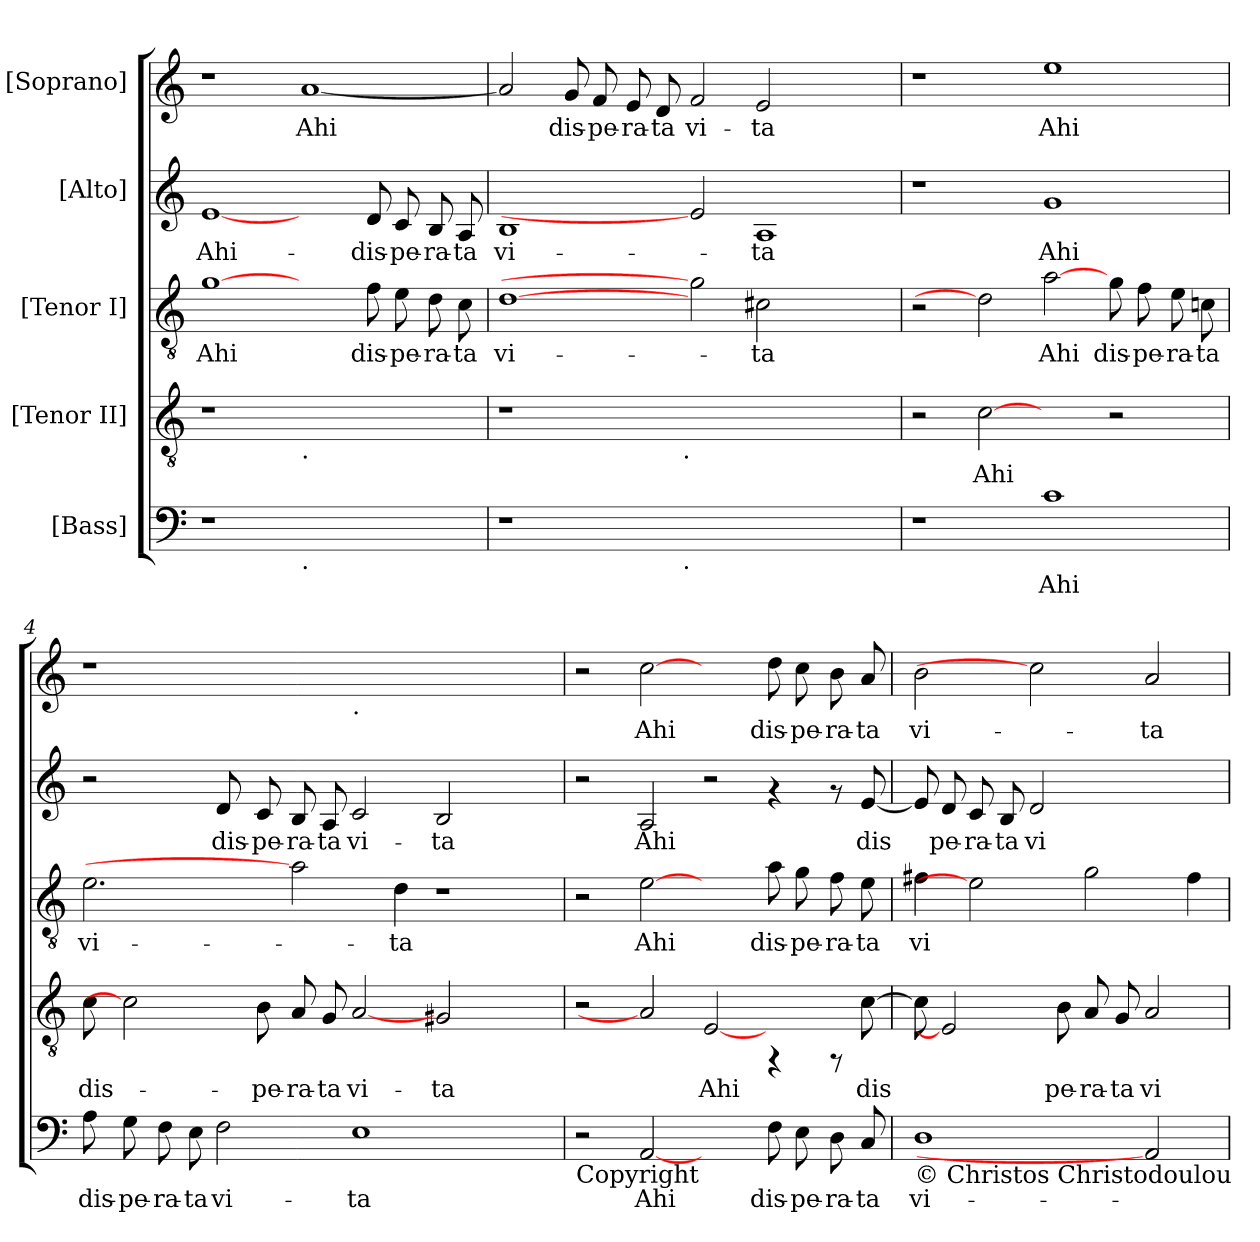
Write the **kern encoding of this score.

**kern	**text	**kern	**text	**kern	**text	**kern	**text	**kern	**text
*part5	*part5	*part4	*part4	*part3	*part3	*part2	*part2	*part1	*part1
*staff5	*staff5	*staff4	*staff4	*staff3	*staff3	*staff2	*staff2	*staff1	*staff1
*I"[Bass]	*	*I"[Tenor II]	*	*I"[Tenor I]	*	*I"[Alto]	*	*I"[Soprano]	*
!!LO:PB:g=z
*stria5	*	*stria5	*	*stria5	*	*stria5	*	*stria5	*
*clefF4	*	*clefGv2	*	*clefGv2	*	*clefG2	*	*clefG2	*
*k[]	*	*k[]	*	*k[]	*	*k[]	*	*k[]	*
*C:	*	*C:	*	*C:	*	*C:	*	*C:	*
=1	=1	=1	=1	=1	=1	=1	=1	=1	=1
!	!	!	!	!	!LO:LY:b:cj	!	!LO:LY:b:cj	!	!
1r	.	1r	.	[1g	Ahi	[1e	Ahi-	1r	.
!	!	!LO:TX:b:t=.	!	!	!	!	!	!	!
!LO:TX:b:t=.	!	!	!	!	!	!	!	!	!
!	!	!	!	!	!	!	!	!	!LO:LY:b:cj
1ryy	.	1ryy	.	2ryy	.	2ryy	.	[<1a	Ahi
!	!	!	!	!	!LO:LY:b:cj	!	!LO:LY:b:cj	!	!
.	.	.	.	8f\	dis-	8d/	-dis-	.	.
!	!	!	!	!	!LO:LY:b:cj	!	!LO:LY:b:cj	!	!
.	.	.	.	8e\	-pe-	8c/	-pe-	.	.
!	!	!	!	!	!LO:LY:b:cj	!	!LO:LY:b:cj	!	!
.	.	.	.	8d\	-ra-	8B/	-ra-	.	.
!	!	!	!	!	!LO:LY:b:cj	!	!LO:LY:b:cj	!	!
.	.	.	.	8c\	-ta	8A/	-ta	.	.
=2	=2	=2	=2	=2	=2	=2	=2	=2	=2
!	!	!	!	!	!LO:LY:b:cj	!	!LO:LY:b:cj	!	!LO:LY:b:cj
*^	*	*^	*	*	*	*	*	*	*
1r	2ryy	.	1r	2ryy	.	[1d	vi-	1B	vi-	2a/]	.
!	!	!	!	!	!	!	!	!	!	!	!LO:LY:b:cj
.	4ryy	.	.	4ryy	.	.	.	.	.	8g/	dis-
!	!	!	!	!	!	!	!	!	!	!	!LO:LY:b:cj
.	.	.	.	.	.	.	.	.	.	8f/	-pe-
!	!	!	!	!	!	!	!	!	!	!	!LO:LY:b:cj
.	8...ryy	.	.	8...ryy	.	.	.	.	.	8e/	-ra-
!	!	!	!	!	!	!	!	!	!	!	!LO:LY:b:cj
.	.	.	.	.	.	.	.	.	.	8d/	-ta
!	!	!	!	!LO:TX:b:t=.	!	!	!	!	!	!	!
!	!LO:TX:b:t=.	!	!	!	!	!	!	!	!	!	!
.	1ryy	.	.	1ryy	.	.	.	.	.	.	.
!	!	!	!	!	!	!	!	!	!	!	!LO:LY:b:cj
1.ryy	.	.	1.ryy	.	.	2g]	.	2e]	.	2f/	vi-
!	!	!	!	!	!	!	!LO:LY:b:cj	!	!LO:LY:b:cj	!	!LO:LY:b:cj
.	.	.	.	.	.	2c#X\	-ta	1A	-ta	2e/	-ta
.	2ryy	.	.	2ryy	.	.	.	.	.	.	.
.	.	.	.	.	.	2ryy	.	.	.	2ryy	.
.	64ryy	.	.	64ryy	.	.	.	.	.	.	.
*v	*v	*	*	*	*	*	*	*	*	*	*
*	*	*v	*v	*	*	*	*	*	*	*
=3	=3	=3	=3	=3	=3	=3	=3	=3	=3
1r	.	2r	.	2r	.	1r	.	1r	.
!	!	!	!LO:LY:b:cj	!	!	!	!	!	!
.	.	[2c	Ahi	2d]	.	.	.	.	.
!	!LO:LY:b:cj	!	!	!	!LO:LY:b:cj	!	!LO:LY:b:cj	!	!LO:LY:b:cj
1c	Ahi	2ryy	.	[2a	Ahi	1g	Ahi	1ee	Ahi
!	!	!	!	!	!LO:LY:b:cj	!	!	!	!
.	.	2r	.	8g\	dis-	.	.	.	.
!	!	!	!	!	!LO:LY:b:cj	!	!	!	!
.	.	.	.	8f\	-pe-	.	.	.	.
!	!	!	!	!	!LO:LY:b:cj	!	!	!	!
.	.	.	.	8e\	-ra-	.	.	.	.
!	!	!	!	!	!LO:LY:b:cj	!	!	!	!
.	.	.	.	8cn\	-ta	.	.	.	.
!!LO:PB:g=z
=4	=4	=4	=4	=4	=4	=4	=4	=4	=4
!	!LO:LY:b:cj	!	!LO:LY:b:cj	!	!LO:LY:b:cj	!	!	!	!
8A\	dis-	8c\	dis-	2.e\	vi-	2r	.	1r	.
!	!LO:LY:b:cj	!	!	!	!	!	!	!	!
8G\	-pe-	2c]	.	.	.	.	.	.	.
!	!LO:LY:b:cj	!	!	!	!	!	!	!	!
8F\	-ra-	.	.	.	.	.	.	.	.
!	!LO:LY:b:cj	!	!	!	!	!	!	!	!
8E\	-ta	.	.	.	.	.	.	.	.
!	!LO:LY:b:cj	!	!	!	!	!	!LO:LY:b:cj	!	!
2F\	vi-	.	.	.	.	8d/	dis-	.	.
!	!	!	!LO:LY:b:cj	!	!	!	!LO:LY:b:cj	!	!
.	.	8B\	-pe-	.	.	8c/	-pe-	.	.
!	!	!	!LO:LY:b:cj	!	!	!	!LO:LY:b:cj	!	!
.	.	8A/	-ra-	2a]	.	8B/	-ra-	.	.
!	!	!	!LO:LY:b:cj	!	!	!	!LO:LY:b:cj	!	!
.	.	8G/	-ta	.	.	8A/	-ta	.	.
!	!	!	!	!	!	!	!	!LO:TX:b:t=.	!
!	!LO:LY:b:cj	!	!LO:LY:b:cj	!	!	!	!LO:LY:b:cj	!	!
1E	-ta	[2A	vi-	.	.	2c/	vi-	1.ryy	.
!	!	!	!	!	!LO:LY:b:cj	!	!	!	!
.	.	.	.	4d\	-ta	.	.	.	.
!	!	!	!LO:LY:b:cj	!	!	!	!LO:LY:b:cj	!	!
.	.	2G#X/	-ta	1r	.	2B/	-ta	.	.
2ryy	.	2ryy	.	.	.	2ryy	.	.	.
=5	=5	=5	=5	=5	=5	=5	=5	=5	=5
!LO:TX:b:t=Copyright	!	!	!	!	!	!	!	!	!
2r	.	2r	.	2r	.	2r	.	2r	.
!	!LO:LY:b:cj	!	!	!	!LO:LY:b:cj	!	!LO:LY:b:cj	!	!LO:LY:b:cj
[2AA	Ahi	2A]	.	[2e	Ahi	2A/	Ahi	[2cc	Ahi
!	!	!	!LO:LY:b:cj	!	!	!	!	!	!
2ryy	.	[2E	Ahi	2ryy	.	2r	.	2ryy	.
!	!LO:LY:b:cj	!	!	!	!LO:LY:b:cj	!	!	!	!LO:LY:b:cj
8F\	dis-	4rFF	.	8a\	dis-	4rf	.	8dd\	dis-
!	!LO:LY:b:cj	!	!	!	!LO:LY:b:cj	!	!	!	!LO:LY:b:cj
8E\	-pe-	.	.	8g\	-pe-	.	.	8cc\	-pe-
!	!LO:LY:b:cj	!	!	!	!LO:LY:b:cj	!	!	!	!LO:LY:b:cj
8D\	-ra-	8rFF	.	8f\	-ra-	8rf	.	8b\	-ra-
!	!LO:LY:b:cj	!	!LO:LY:b:cj	!	!LO:LY:b:cj	!	!LO:LY:b:cj	!	!LO:LY:b:cj
8C/	-ta	[>8c\	dis-	8e\	-ta	[<8e/	dis-	8a/	-ta
=6	=6	=6	=6	=6	=6	=6	=6	=6	=6
!LO:TX:b:t=© Christos Christodoulou	!	!	!	!	!	!	!	!	!
!	!LO:LY:b:cj	!	!LO:LY:b:cj	!	!LO:LY:b:cj	!	!LO:LY:b:cj	!	!LO:LY:b:cj
1D	vi-	8c\]	--	4f#X\	vi-	8e/]	--	2b\	vi-
!	!	!	!	!	!	!	!LO:LY:b:cj	!	!
.	.	2E]	.	.	.	8d/	-pe-	.	.
!	!	!	!	!	!	!	!LO:LY:b:cj	!	!
.	.	.	.	2e]	.	8c/	-ra-	.	.
!	!	!	!	!	!	!	!LO:LY:b:cj	!	!
.	.	.	.	.	.	8B/	-ta	.	.
!	!	!	!	!	!	!	!LO:LY:b:cj	!	!
.	.	.	.	.	.	2d/	vi-	2cc]	.
!	!	!	!LO:LY:b:cj	!	!	!	!	!	!
.	.	8B\	-pe-	.	.	.	.	.	.
!	!	!	!LO:LY:b:cj	!	!LO:LY:b:cj	!	!	!	!
.	.	8A/	-ra-	2g\	--	.	.	.	.
!	!	!	!LO:LY:b:cj	!	!	!	!	!	!
.	.	8G/	-ta	.	.	.	.	.	.
!	!	!	!LO:LY:b:cj	!	!	!	!	!	!LO:LY:b:cj
2AA]	.	2A/	vi-	.	.	2ryy	.	2a/	-ta
!	!	!	!	!	!LO:LY:b:cj	!	!	!	!
.	.	.	.	4f#\	--	.	.	.	.
=	=	=	=	=	=	=	=	=	=
*-	*-	*-	*-	*-	*-	*-	*-	*-	*-
